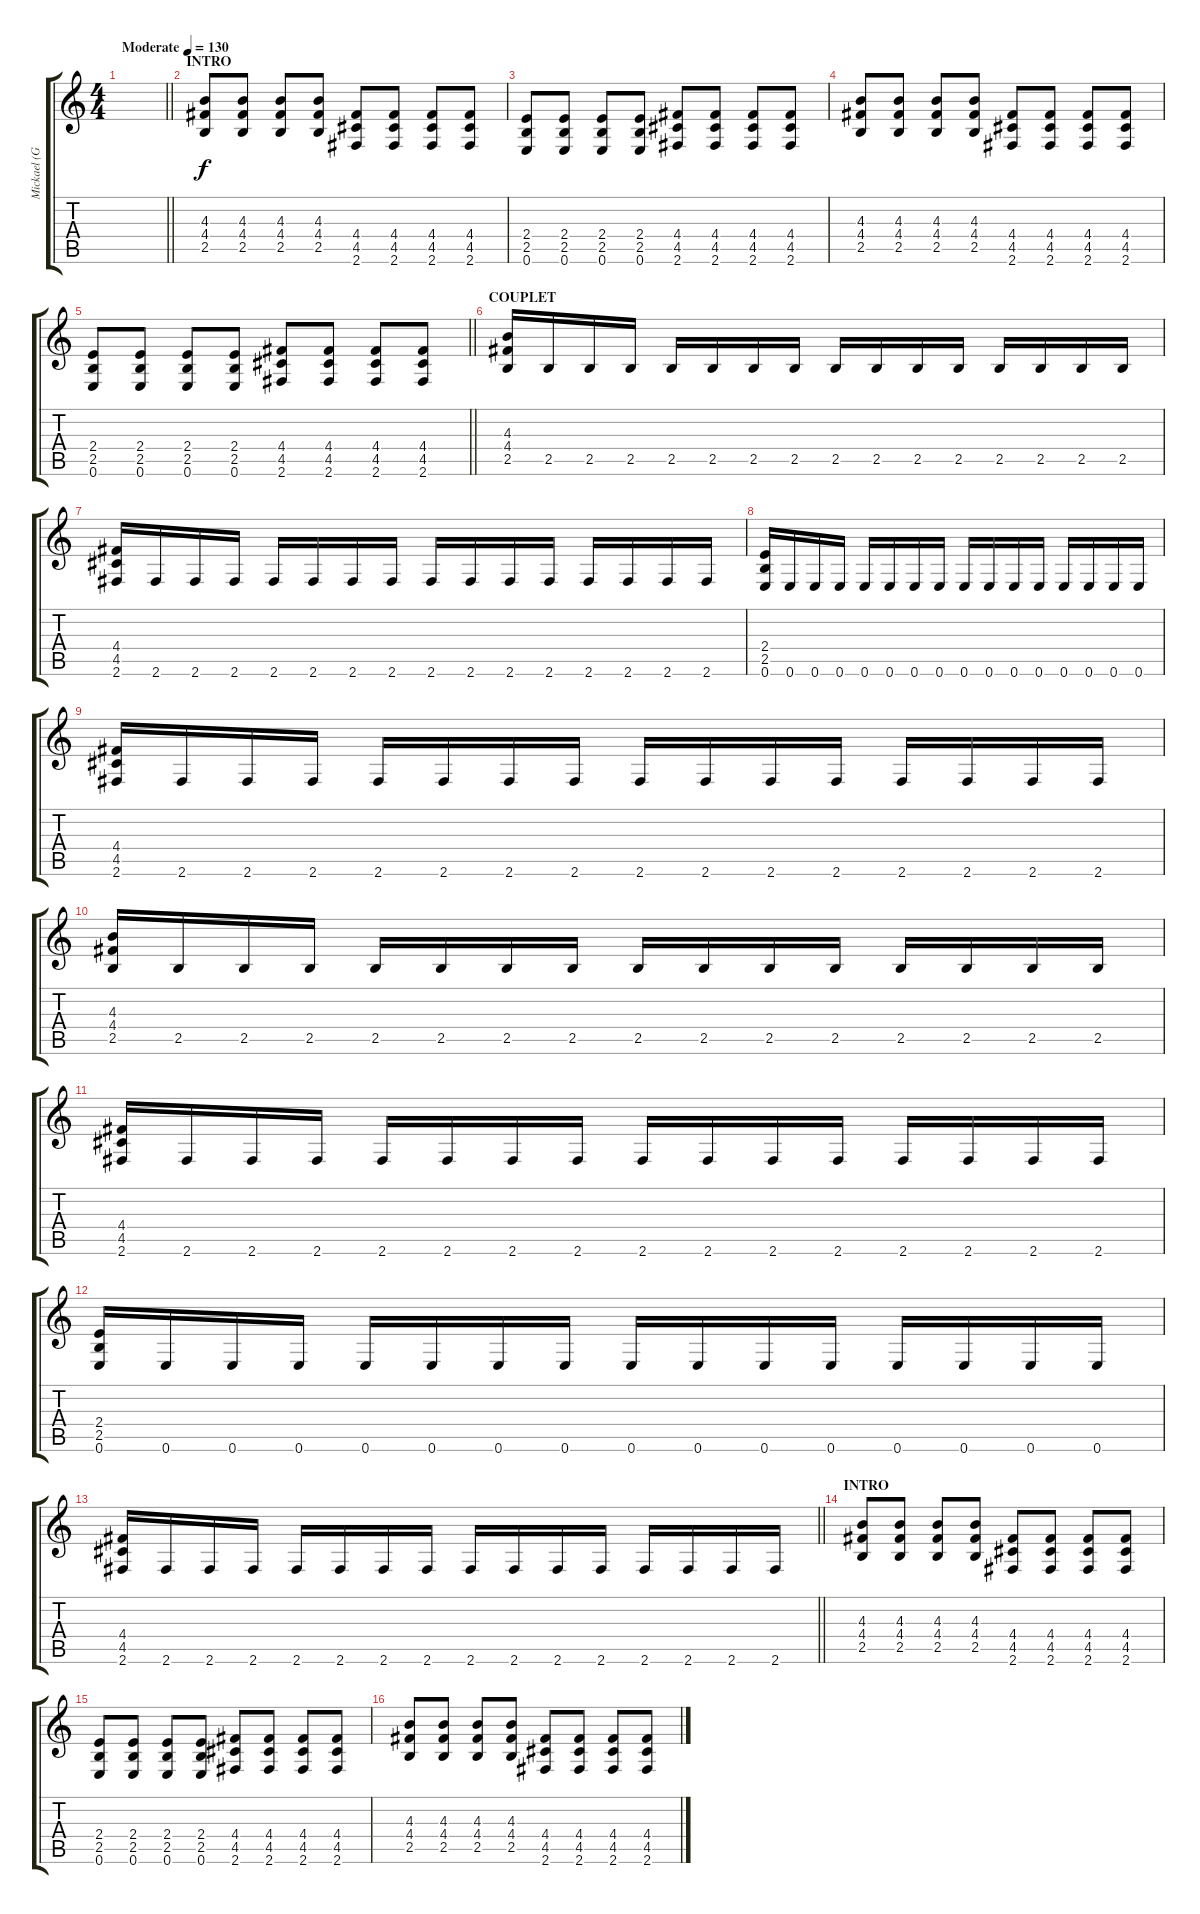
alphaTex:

\track ("Mickael (Guitar_02)" "Mickael (G") {instrument overdrivenguitar}
\staff {score tabs}
\tuning (E4 B3 G3 D3 A2 E2) {hide}
\ts (4 4)
\tempo (130 "Moderate")
\clef g2
\barLineRight lightlight
\ks c
|
\section ("" "INTRO")
(4.3 4.4 2.5).8 (4.3 4.4 2.5).8 (4.3 4.4 2.5).8 (4.3 4.4 2.5).8 (4.4 4.5 2.6).8 (4.4 4.5 2.6).8 (4.4 4.5 2.6).8 (4.4 4.5 2.6).8 |
(2.4 2.5 0.6).8 (2.4 2.5 0.6).8 (2.4 2.5 0.6).8 (2.4 2.5 0.6).8 (4.4 4.5 2.6).8 (4.4 4.5 2.6).8 (4.4 4.5 2.6).8 (4.4 4.5 2.6).8 |
(4.3 4.4 2.5).8 (4.3 4.4 2.5).8 (4.3 4.4 2.5).8 (4.3 4.4 2.5).8 (4.4 4.5 2.6).8 (4.4 4.5 2.6).8 (4.4 4.5 2.6).8 (4.4 4.5 2.6).8 |
\barLineRight lightlight
(2.4 2.5 0.6).8 (2.4 2.5 0.6).8 (2.4 2.5 0.6).8 (2.4 2.5 0.6).8 (4.4 4.5 2.6).8 (4.4 4.5 2.6).8 (4.4 4.5 2.6).8 (4.4 4.5 2.6).8 |
\section ("" "COUPLET")
(4.3 4.4 2.5).16 2.5.16 2.5.16 2.5.16 2.5.16 2.5.16 2.5.16 2.5.16 2.5.16 2.5.16 2.5.16 2.5.16 2.5.16 2.5.16 2.5.16 2.5.16 |
(4.4 4.5 2.6).16 2.6.16 2.6.16 2.6.16 2.6.16 2.6.16 2.6.16 2.6.16 2.6.16 2.6.16 2.6.16 2.6.16 2.6.16 2.6.16 2.6.16 2.6.16 |
(2.4 2.5 0.6).16 0.6.16 0.6.16 0.6.16 0.6.16 0.6.16 0.6.16 0.6.16 0.6.16 0.6.16 0.6.16 0.6.16 0.6.16 0.6.16 0.6.16 0.6.16 |
(4.4 4.5 2.6).16 2.6.16 2.6.16 2.6.16 2.6.16 2.6.16 2.6.16 2.6.16 2.6.16 2.6.16 2.6.16 2.6.16 2.6.16 2.6.16 2.6.16 2.6.16 |
(4.3 4.4 2.5).16 2.5.16 2.5.16 2.5.16 2.5.16 2.5.16 2.5.16 2.5.16 2.5.16 2.5.16 2.5.16 2.5.16 2.5.16 2.5.16 2.5.16 2.5.16 |
(4.4 4.5 2.6).16 2.6.16 2.6.16 2.6.16 2.6.16 2.6.16 2.6.16 2.6.16 2.6.16 2.6.16 2.6.16 2.6.16 2.6.16 2.6.16 2.6.16 2.6.16 |
(2.4 2.5 0.6).16 0.6.16 0.6.16 0.6.16 0.6.16 0.6.16 0.6.16 0.6.16 0.6.16 0.6.16 0.6.16 0.6.16 0.6.16 0.6.16 0.6.16 0.6.16 |
\barLineRight lightlight
(4.4 4.5 2.6).16 2.6.16 2.6.16 2.6.16 2.6.16 2.6.16 2.6.16 2.6.16 2.6.16 2.6.16 2.6.16 2.6.16 2.6.16 2.6.16 2.6.16 2.6.16 |
\section ("" "INTRO")
(4.3 4.4 2.5).8 (4.3 4.4 2.5).8 (4.3 4.4 2.5).8 (4.3 4.4 2.5).8 (4.4 4.5 2.6).8 (4.4 4.5 2.6).8 (4.4 4.5 2.6).8 (4.4 4.5 2.6).8 |
(2.4 2.5 0.6).8 (2.4 2.5 0.6).8 (2.4 2.5 0.6).8 (2.4 2.5 0.6).8 (4.4 4.5 2.6).8 (4.4 4.5 2.6).8 (4.4 4.5 2.6).8 (4.4 4.5 2.6).8 |
(4.3 4.4 2.5).8 (4.3 4.4 2.5).8 (4.3 4.4 2.5).8 (4.3 4.4 2.5).8 (4.4 4.5 2.6).8 (4.4 4.5 2.6).8 (4.4 4.5 2.6).8 (4.4 4.5 2.6).8
